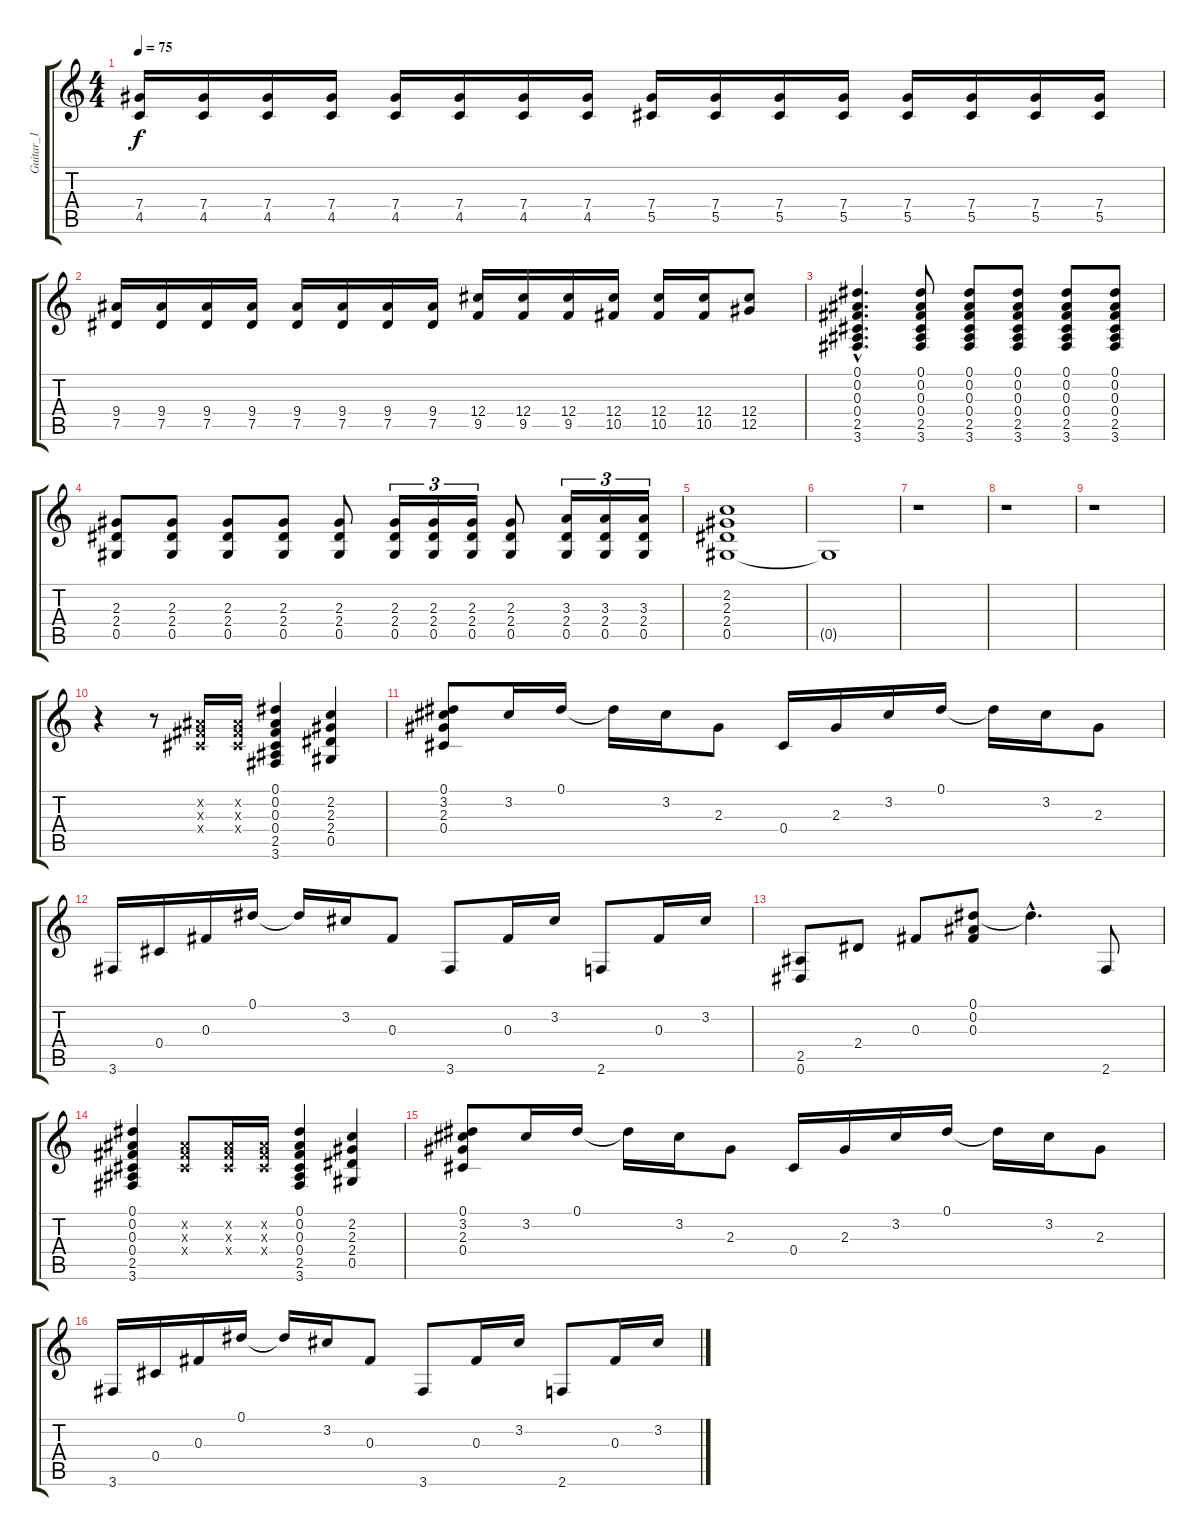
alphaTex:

\track ("Guitar_1" "Guitar_1") {instrument distortionguitar}
\staff {score tabs}
\tuning (Eb4 Bb3 Gb3 Db3 Ab2 Eb2) {hide}
\ts (4 4)
\tempo 75
\clef g2
\ks c
(7.4 4.5).16{dy f} (7.4 4.5).16 (7.4 4.5).16 (7.4 4.5).16 (7.4 4.5).16 (7.4 4.5).16 (7.4 4.5).16 (7.4 4.5).16 (7.4 5.5).16 (7.4 5.5).16 (7.4 5.5).16 (7.4 5.5).16 (7.4 5.5).16 (7.4 5.5).16 (7.4 5.5).16 (7.4 5.5).16 |
(9.4 7.5).16 (9.4 7.5).16 (9.4 7.5).16 (9.4 7.5).16 (9.4 7.5).16 (9.4 7.5).16 (9.4 7.5).16 (9.4 7.5).16 (12.4 9.5).16 (12.4 9.5).16 (12.4 9.5).16 (12.4 10.5).16 (12.4 10.5).16 (12.4 10.5).16 (12.4 12.5).8 |
(0.1{hac} 0.2{hac} 0.3{hac} 0.4{hac} 2.5{hac} 3.6{hac}).4{d} (0.1 0.2 0.3 0.4 2.5 3.6).8 (0.1 0.2 0.3 0.4 2.5 3.6).8 (0.1 0.2 0.3 0.4 2.5 3.6).8 (0.1 0.2 0.3 0.4 2.5 3.6).8 (0.1 0.2 0.3 0.4 2.5 3.6).8 |
(2.3 2.4 0.5).8 (2.3 2.4 0.5).8 (2.3 2.4 0.5).8 (2.3 2.4 0.5).8 (2.3 2.4 0.5).8 (2.3 2.4 0.5).16{tu (3 2)} (2.3 2.4 0.5).16{tu (3 2)} (2.3 2.4 0.5).16{tu (3 2)} (2.3 2.4 0.5).8 (3.3 2.4 0.5).16{tu (3 2)} (3.3 2.4 0.5).16{tu (3 2)} (3.3 2.4 0.5).16{tu (3 2)} |
(2.2 2.3 2.4 0.5).1 |
0.5{t}.1 |
r.1 |
r.1 |
r.1 |
r.4 r.8 (0.2{x} 0.3{x} 0.4{x}).16 (0.2{x} 0.3{x} 0.4{x}).16 (0.1 0.2 0.3 0.4 2.5 3.6).4 (2.2 2.3 2.4 0.5).4 |
(0.1 3.2 2.3 0.4).8 3.2.16 0.1.16 0.1{t}.16 3.2.16 2.3.8 0.4.16 2.3.16 3.2.16 0.1.16 0.1{t}.16 3.2.16 2.3.8 |
3.6.16 0.4.16 0.3.16 0.1.16 0.1{t}.16 3.2.16 0.3.8 3.6.8 0.3.16 3.2.16 2.6.8 0.3.16 3.2.16 |
(2.5 0.6).8 2.4.8 0.3.8 (0.1 0.2 0.3).8 0.1{hac t}.4{d} 2.6.8 |
(0.1 0.2 0.3 0.4 2.5 3.6).4 (0.2{x} 0.3{x} 0.4{x}).8 (0.2{x} 0.3{x} 0.4{x}).16 (0.2{x} 0.3{x} 0.4{x}).16 (0.1 0.2 0.3 0.4 2.5 3.6).4 (2.2 2.3 2.4 0.5).4 |
(0.1 3.2 2.3 0.4).8 3.2.16 0.1.16 0.1{t}.16 3.2.16 2.3.8 0.4.16 2.3.16 3.2.16 0.1.16 0.1{t}.16 3.2.16 2.3.8 |
3.6.16 0.4.16 0.3.16 0.1.16 0.1{t}.16 3.2.16 0.3.8 3.6.8 0.3.16 3.2.16 2.6.8 0.3.16 3.2.16
